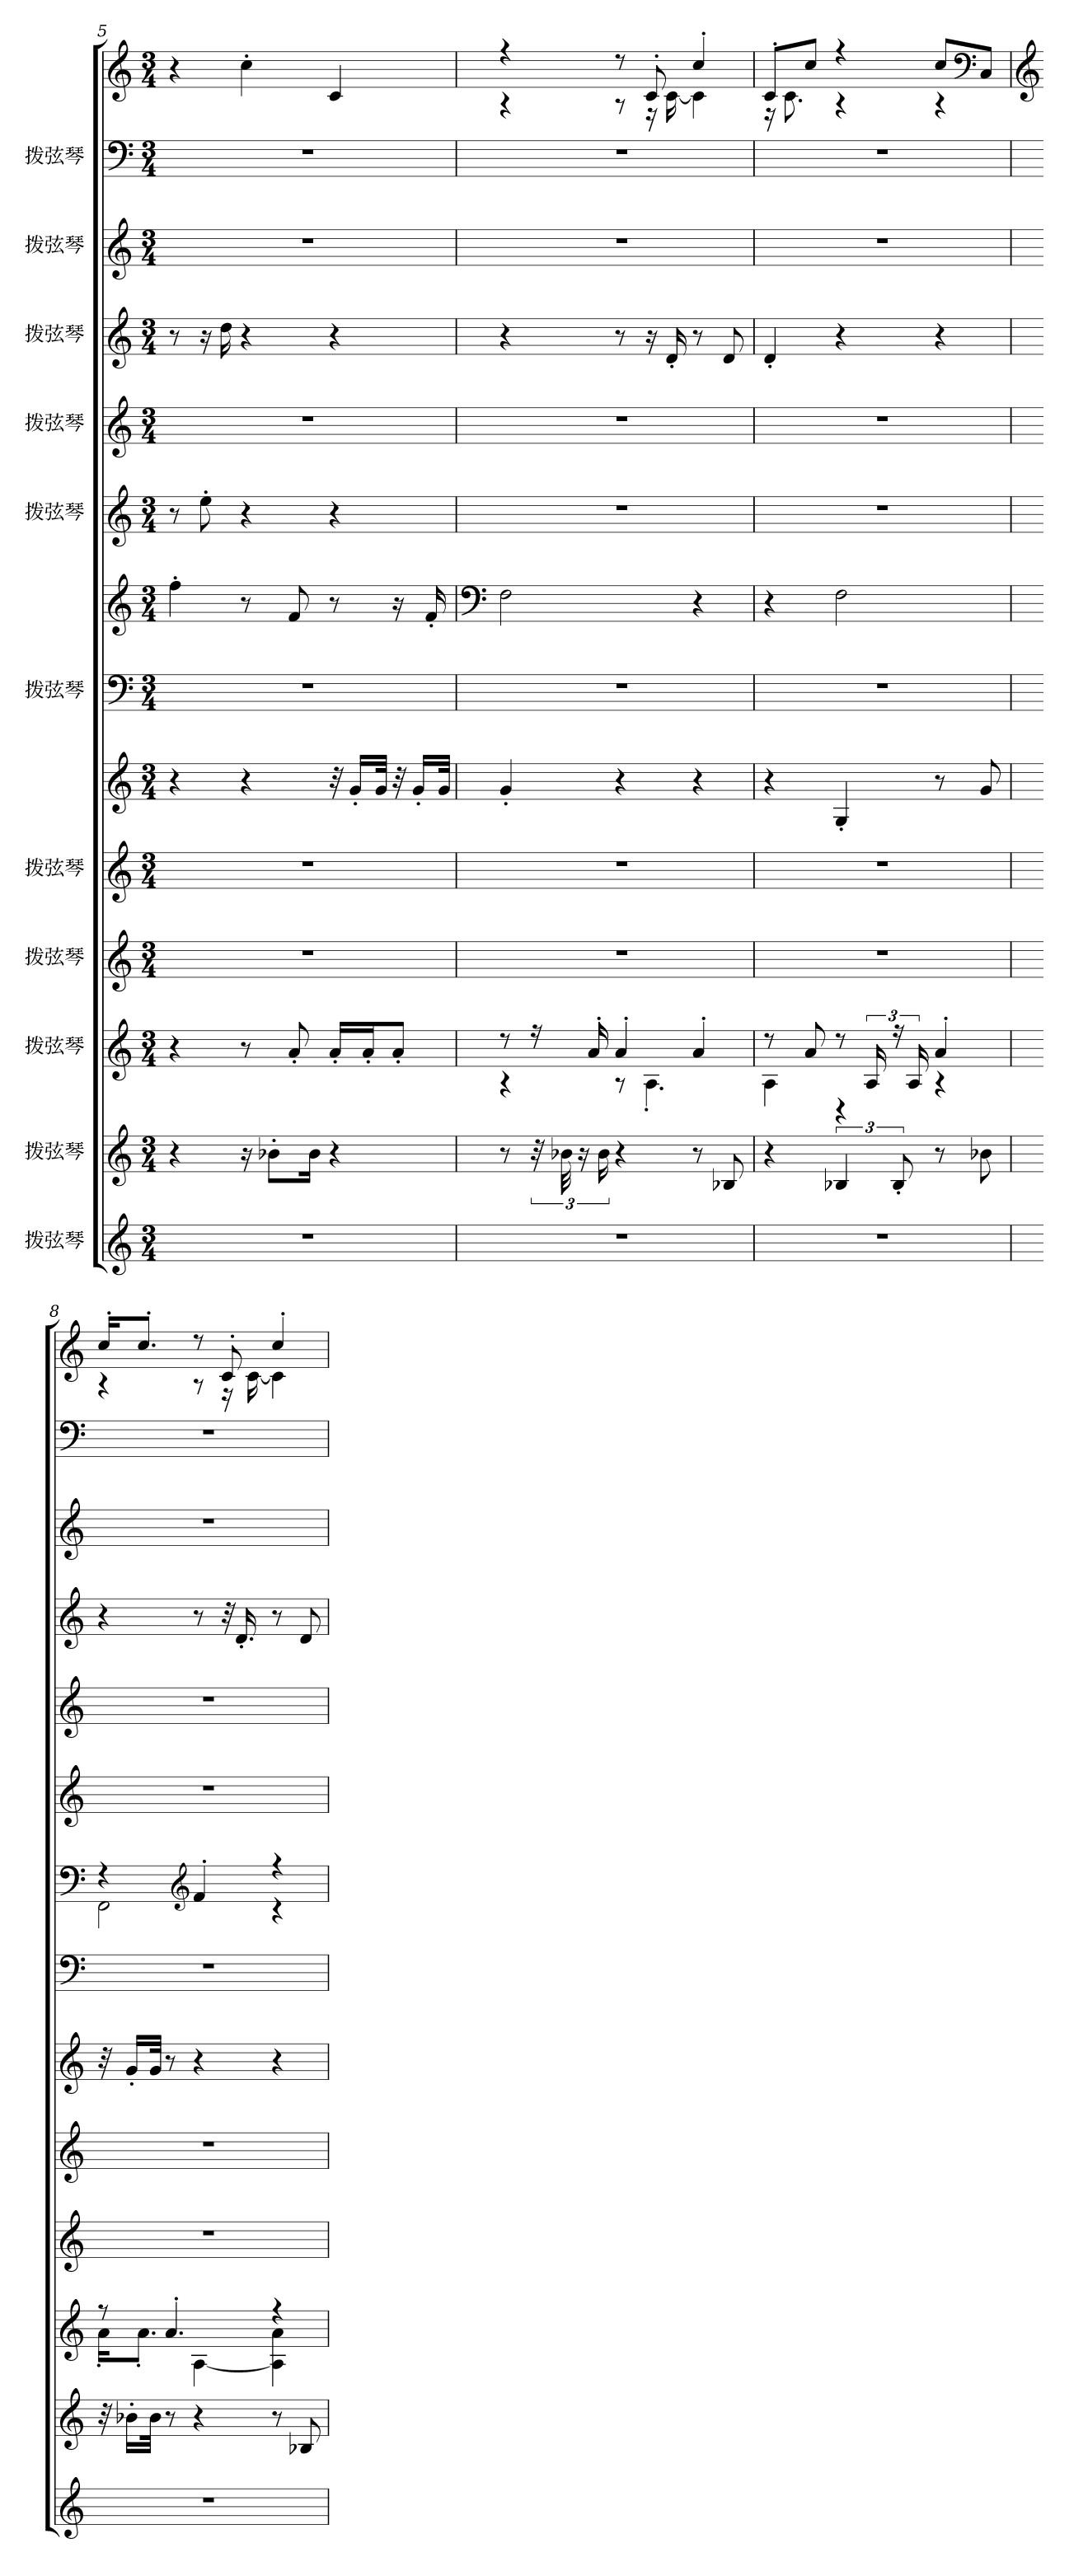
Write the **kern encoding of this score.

**kern	**kern	**kern	**kern	**kern	**kern	**kern	**kern	**kern	**kern	**kern	**kern	**kern	**kern
*part11	*part10	*part9	*part8	*part7	*part7	*part6	*part6	*part5	*part4	*part3	*part2	*part1	*part1
*staff14	*staff13	*staff12	*staff11	*staff10	*staff9	*staff8	*staff7	*staff6	*staff5	*staff4	*staff3	*staff2	*staff1
*I"拨弦琴	*I"拨弦琴	*I"拨弦琴	*I"拨弦琴	*I"拨弦琴	*	*I"拨弦琴	*	*I"拨弦琴	*I"拨弦琴	*I"拨弦琴	*I"拨弦琴	*I"拨弦琴	*
!!LO:PB:g=z
*clefG2	*clefG2	*clefG2	*clefG2	*clefG2	*clefG2	*clefF4	*clefG2	*clefG2	*clefG2	*clefG2	*clefG2	*clefF4	*clefG2
*k[]	*k[]	*k[]	*k[]	*k[]	*k[]	*k[]	*k[]	*k[]	*k[]	*k[]	*k[]	*k[]	*k[]
*M3/4	*M3/4	*M3/4	*M3/4	*M3/4	*M3/4	*M3/4	*M3/4	*M3/4	*M3/4	*M3/4	*M3/4	*M3/4	*M3/4
=5	=5	=5	=5	=5	=5	=5	=5	=5	=5	=5	=5	=5	=5
2.r	4r	4r	2.r	2.r	4r	2.r	4ff'\	8r	2.r	8r	2.r	2.r	4r
.	.	.	.	.	.	.	.	8ee'\	.	16r	.	.	.
.	.	.	.	.	.	.	.	.	.	16dd\	.	.	.
.	16r	8r	.	.	4r	.	8r	4r	.	4r	.	.	4cc'\
.	8b-X'\L	.	.	.	.	.	.	.	.	.	.	.	.
.	.	8a'/	.	.	.	.	8f/	.	.	.	.	.	.
.	16b-\Jk	.	.	.	.	.	.	.	.	.	.	.	.
.	4r	16a'/LL	.	.	32r	.	8r	4r	.	4r	.	.	4c/
.	.	.	.	.	16g'/LL	.	.	.	.	.	.	.	.
.	.	16a'/J	.	.	.	.	.	.	.	.	.	.	.
.	.	.	.	.	32g/JJk	.	.	.	.	.	.	.	.
.	.	8a'/J	.	.	32r	.	16r	.	.	.	.	.	.
.	.	.	.	.	16g'/LL	.	.	.	.	.	.	.	.
.	.	.	.	.	.	.	16f'/	.	.	.	.	.	.
.	.	.	.	.	32g/JJk	.	.	.	.	.	.	.	.
=6	=6	=6	=6	=6	=6	=6	=6	=6	=6	=6	=6	=6	=6
*	*	*	*	*	*	*	*clefF4	*	*	*	*	*	*
*	*	*^	*	*	*	*	*	*	*	*	*	*	*^
2.r	8r	8r	4r	2.r	2.r	4g'/	2.r	2F\	2.r	2.r	4r	2.r	2.r	4r	4r
.	48r	16r	.	.	.	.	.	.	.	.	.	.	.	.	.
.	48b-X\	.	.	.	.	.	.	.	.	.	.	.	.	.	.
.	24r	.	.	.	.	.	.	.	.	.	.	.	.	.	.
.	.	16a'/	.	.	.	.	.	.	.	.	.	.	.	.	.
.	24b-\	.	.	.	.	.	.	.	.	.	.	.	.	.	.
.	4r	4a'/	8r	.	.	4r	.	.	.	.	8r	.	.	8r	8r
.	.	.	4.A'\	.	.	.	.	.	.	.	16r	.	.	8c'/	16r
.	.	.	.	.	.	.	.	.	.	.	16d'/	.	.	.	[16c\
.	8r	4a'/	.	.	.	4r	.	4r	.	.	8r	.	.	4cc'/	4c\]
.	8B-X/	.	.	.	.	.	.	.	.	.	8d/	.	.	.	.
=7	=7	=7	=7	=7	=7	=7	=7	=7	=7	=7	=7	=7	=7	=7	=7
2.r	4r	8r	4A\	2.r	2.r	4r	2.r	4r	2.r	2.r	4d'/	2.r	2.r	8c'/L	16r
.	.	.	.	.	.	.	.	.	.	.	.	.	.	.	8.c\
.	.	8a/	.	.	.	.	.	.	.	.	.	.	.	8cc/J	.
.	6B-X/	8r	4r	.	.	4G'/	.	2F\	.	.	4r	.	.	4r	4r
.	.	24A/	.	.	.	.	.	.	.	.	.	.	.	.	.
.	12B-'/	24r	.	.	.	.	.	.	.	.	.	.	.	.	.
.	.	24A/	.	.	.	.	.	.	.	.	.	.	.	.	.
.	8r	4a'/	4r	.	.	8r	.	.	.	.	4r	.	.	8cc/L	4r
*	*	*	*	*	*	*	*	*	*	*	*	*	*	*clefF4	*
.	8b-X\	.	.	.	.	8g/	.	.	.	.	.	.	.	8C/J	.
!!LO:PB:g=z	!!
=8	=8	=8	=8	=8	=8	=8	=8	=8	=8	=8	=8	=8	=8	=8	=8
*	*	*	*	*	*	*	*	*	*	*	*	*	*	*clefG2	*
*	*	*	*	*	*	*	*	*^	*	*	*	*	*	*	*
2.r	32r	8r	16a'\KL	2.r	2.r	32r	2.r	4r	2FF\	2.r	2.r	4r	2.r	2.r	16cc'/KL	4r
.	16b-X'\LL	.	.	.	.	16g'/LL	.	.	.	.	.	.	.	.	.	.
.	.	.	8.a'\J	.	.	.	.	.	.	.	.	.	.	.	8.cc'/J	.
.	32b-\JJk	.	.	.	.	32g/JJk	.	.	.	.	.	.	.	.	.	.
.	8r	4.a'/	.	.	.	8r	.	.	.	.	.	.	.	.	.	.
*	*	*	*	*	*	*	*	*clefG2	*	*	*	*	*	*	*	*
.	4r	.	[4A\	.	.	4r	.	4f'/	.	.	.	8r	.	.	8r	8r
.	.	.	.	.	.	.	.	.	.	.	.	32r	.	.	8c'/	16r
.	.	.	.	.	.	.	.	.	.	.	.	16.d'/	.	.	.	.
.	.	.	.	.	.	.	.	.	.	.	.	.	.	.	.	[16c\
.	8r	4r	4A\] 4a\	.	.	4r	.	4r	4r	.	.	8r	.	.	4cc'/	4c\]
.	8B-X/	.	.	.	.	.	.	.	.	.	.	8d/	.	.	.	.
*	*	*v	*v	*	*	*	*	*v	*v	*	*	*	*	*	*v	*v
=	=	=	=	=	=	=	=	=	=	=	=	=	=
*-	*-	*-	*-	*-	*-	*-	*-	*-	*-	*-	*-	*-	*-
